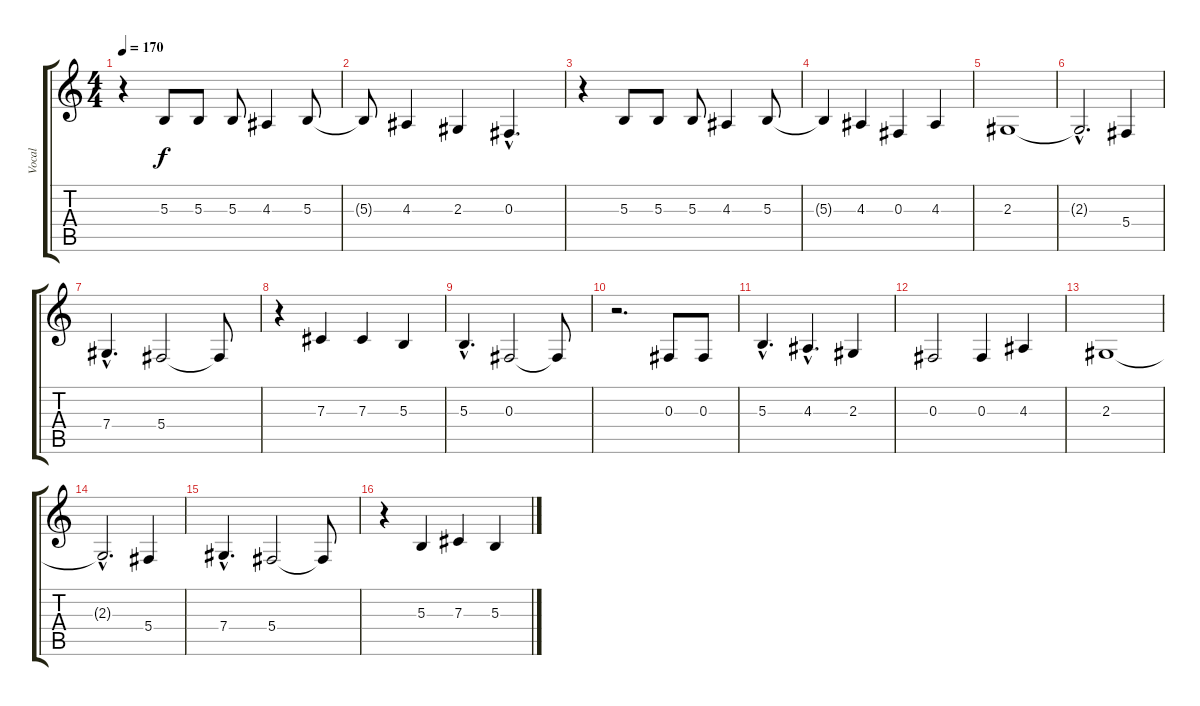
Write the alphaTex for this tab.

\track ("Vocal" "Vocal") {instrument violin}
\staff {score tabs}
\tuning (Eb4 Bb3 Gb3 Db3 Ab2 Eb2) {hide}
\ts (4 4)
\tempo 170
\clef g2
\ks c
r.4{dy f} 5.3.8 5.3.8 5.3.8 4.3.4 5.3.8 |
5.3{t}.8 4.3.4 2.3.4 0.3{hac}.4{d} |
r.4 5.3.8 5.3.8 5.3.8 4.3.4 5.3.8 |
5.3{t}.4 4.3.4 0.3.4 4.3.4 |
2.3.1 |
2.3{hac t}.2{d} 5.4.4 |
7.4{hac}.4{d} 5.4.2 5.4{t}.8 |
r.4 7.3.4 7.3.4 5.3.4 |
5.3{hac}.4{d} 0.3.2 0.3{t}.8 |
r.2{d} 0.3.8 0.3.8 |
5.3{hac}.4{d} 4.3{hac}.4{d} 2.3.4 |
0.3.2 0.3.4 4.3.4 |
2.3.1 |
2.3{hac t}.2{d} 5.4.4 |
7.4{hac}.4{d} 5.4.2 5.4{t}.8 |
r.4 5.3.4 7.3.4 5.3.4
